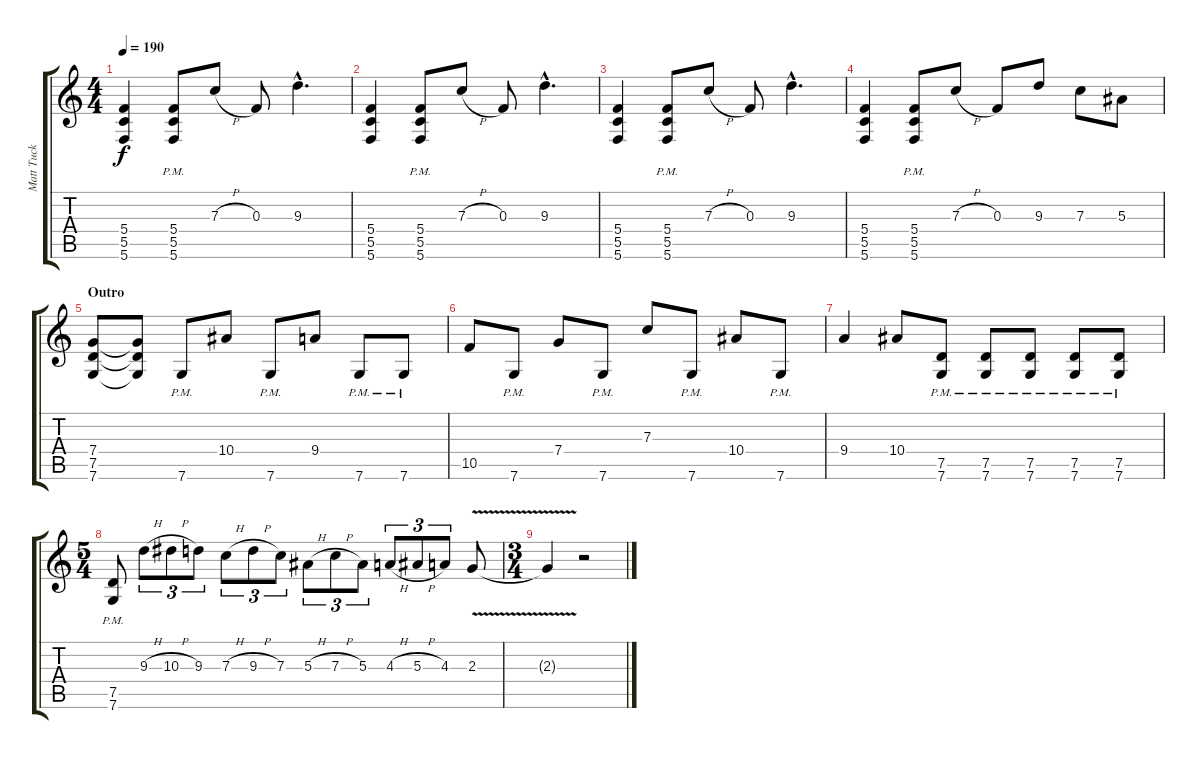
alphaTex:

\track ("Matt Tuck" "Matt Tuck") {instrument distortionguitar}
\staff {score tabs}
\tuning (D4 A3 F3 C3 G2 C2) {hide}
\ts (4 4)
\tempo 190
\clef g2
\ks c
(5.4 5.5 5.6).4{dy f} (5.4{pm} 5.5{pm} 5.6{pm}).8 7.3{h}.8 0.3.8 9.3{hac}.4{d} |
(5.4 5.5 5.6).4 (5.4{pm} 5.5{pm} 5.6{pm}).8 7.3{h}.8 0.3.8 9.3{hac}.4{d} |
(5.4 5.5 5.6).4 (5.4{pm} 5.5{pm} 5.6{pm}).8 7.3{h}.8 0.3.8 9.3{hac}.4{d} |
(5.4 5.5 5.6).4 (5.4{pm} 5.5{pm} 5.6{pm}).8 7.3{h}.8 0.3.8 9.3.8 7.3.8 5.3.8 |
\section ("" "Outro")
(7.4 7.5 7.6).8 (7.4{t} 7.5{t} 7.6{t}).8 7.6{pm}.8 10.4.8 7.6{pm}.8 9.4.8 7.6{pm}.8 7.6{pm}.8 |
10.5.8 7.6{pm}.8 7.4.8 7.6{pm}.8 7.3.8 7.6{pm}.8 10.4.8 7.6{pm}.8 |
9.4.4 10.4.8 (7.5{pm} 7.6{pm}).8 (7.5{pm} 7.6{pm}).8 (7.5{pm} 7.6{pm}).8 (7.5{pm} 7.6{pm}).8 (7.5{pm} 7.6{pm}).8 |
\ts (5 4)
(7.5{pm} 7.6{pm}).8 9.3{h}.8{tu (3 2)} 10.3{h}.8{tu (3 2)} 9.3.8{tu (3 2)} 7.3{h}.8{tu (3 2)} 9.3{h}.8{tu (3 2)} 7.3.8{tu (3 2)} 5.3{h}.8{tu (3 2)} 7.3{h}.8{tu (3 2)} 5.3.8{tu (3 2)} 4.3{h}.8{tu (3 2)} 5.3{h}.8{tu (3 2)} 4.3.8{tu (3 2)} 2.3{v}.8 |
\ts (3 4)
2.3{t}.4 r.2
